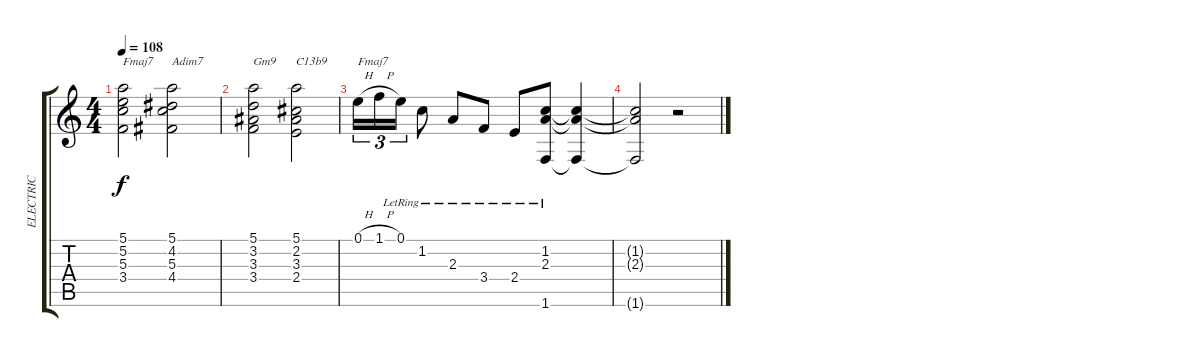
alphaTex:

\track ("ELECTRIC" "ELECTRIC") {instrument electricguitarclean}
\staff {score tabs}
\tuning (E4 B3 G3 D3 A2 E2) {hide}
\ts (4 4)
\tempo 108
\clef g2
\ks c
(5.1 5.2 5.3 3.4).2{txt "Fmaj7" dy f instrument electricguitarclean} (5.1 4.2 5.3 4.4).2{txt "Adim7"} |
(5.1 3.2 3.3 3.4).2{txt "Gm9"} (5.1 2.2 3.3 2.4).2{txt "C13b9"} |
0.1{h}.16{tu (3 2) txt "Fmaj7"} 1.1{h}.16{tu (3 2)} 0.1{lr}.16{tu (3 2)} 1.2{lr}.8 2.3{lr}.8 3.4{lr}.8 2.4{lr}.8 (1.2{lr} 2.3{lr} 1.6{lr}).8 (1.2{t} 2.3{t} 1.6{t}).4 |
(1.2{t} 2.3{t} 1.6{t}).2 r.2
